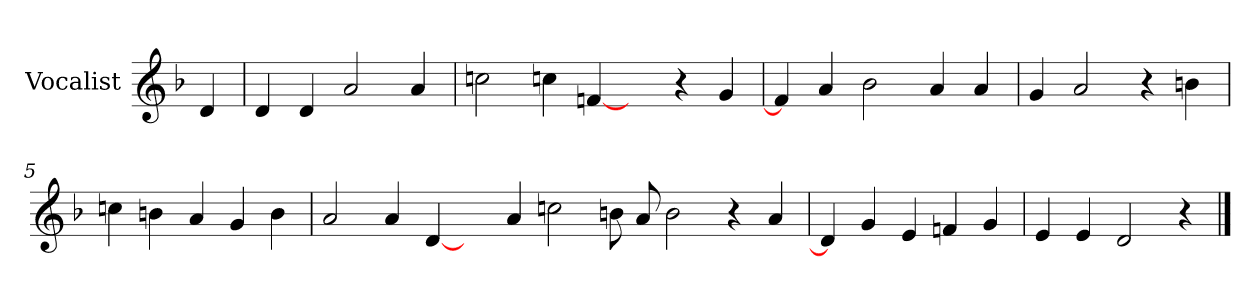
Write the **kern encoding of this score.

**kern
*part1
*staff1
*I"Vocalist
*k[b-]
*d:
=
4d
=1
4d
4d
2a
4a
=2
2ccn
4ccn
[4fn
4ryy
4r
4g
=3
4f]
4a
2b-
4a
4a
=4
4g
2a
4r
4bn
=5
4ccn
4bn
4a
4g
4b
=6
2a
4a
[4d
4ryy
4a
2ccn
8bn
8a
2b
4r
4a
=7
4d]
4g
4e
4fn
4g
=8
4e
4e
2d
4r
==
*-
